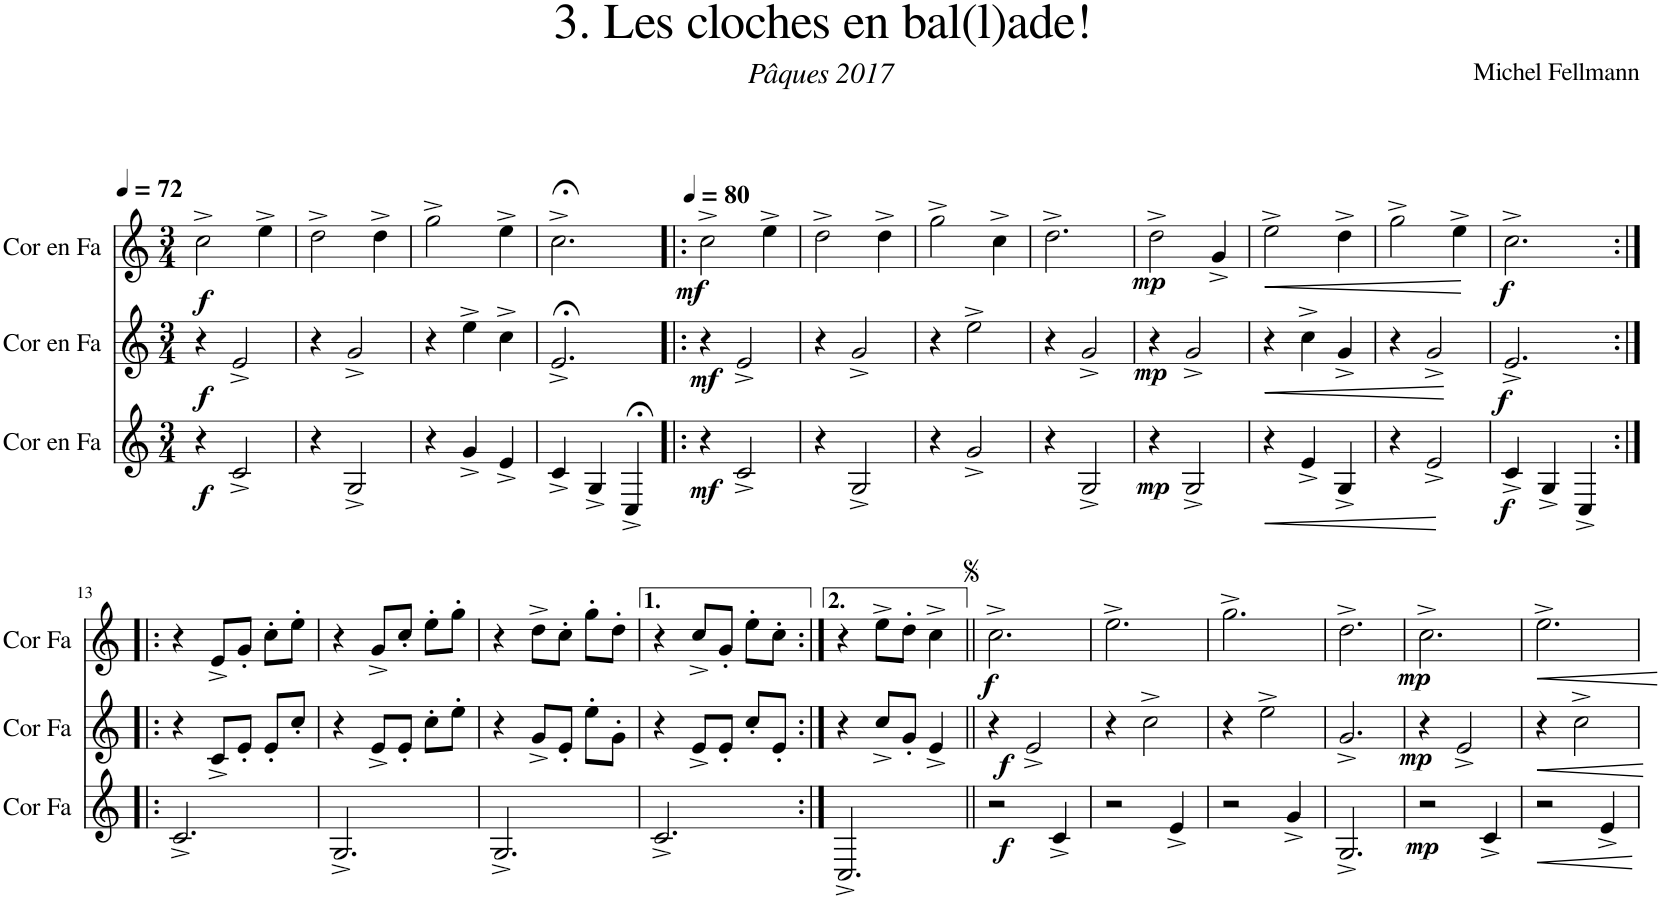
**kern	**dynam	**kern	**dynam	**kern	**dynam
*part3	*part3	*part2	*part2	*part1	*part1
*staff3	*staff3	*staff2	*staff2	*staff1	*staff1
*I"Cor en Fa	*	*I"Cor en Fa	*	*I"Cor en Fa	*
*I'Cor Fa	*	*I'Cor Fa	*	*I'Cor Fa	*
*clefG2	*	*clefG2	*	*clefG2	*
*Trd4c7	*	*Trd4c7	*	*Trd4c7	*
*k[]	*	*k[]	*	*k[]	*
*M3/4	*	*M3/4	*	*M3/4	*
*MM72	*	*MM72	*	*MM72	*
=1	=1	=1	=1	=1	=1
!	!LO:DY:b	!	!LO:DY:b	!	!LO:DY:b
4r	f	4r	f	2cc^\	f
2c^/	.	2e^/	.	.	.
.	.	.	.	4ee^\	.
=2	=2	=2	=2	=2	=2
4r	.	4r	.	2dd^\	.
2G^/	.	2g^/	.	.	.
.	.	.	.	4dd^\	.
=3	=3	=3	=3	=3	=3
4r	.	4r	.	2gg^\	.
4g^/	.	4ee^\	.	.	.
4e^/	.	4cc^\	.	4ee^\	.
=4	=4	=4	=4	=4	=4
4c^/	.	2.e;<^/	.	2.cc;<^\	.
4G^/	.	.	.	.	.
4C;<^/	.	.	.	.	.
=5!|:	=5!|:	=5!|:	=5!|:	=5!|:	=5!|:
*	*	*	*	*MM80	*
!	!LO:DY:b	!	!LO:DY:b	!	!LO:DY:b
4r	mf	4r	mf	2cc^\	mf
2c^/	.	2e^/	.	.	.
.	.	.	.	4ee^\	.
=6	=6	=6	=6	=6	=6
4r	.	4r	.	2dd^\	.
2G^/	.	2g^/	.	.	.
.	.	.	.	4dd^\	.
=7	=7	=7	=7	=7	=7
4r	.	4r	.	2gg^\	.
2g^/	.	2ee^\	.	.	.
.	.	.	.	4cc^\	.
=8	=8	=8	=8	=8	=8
4r	.	4r	.	2.dd^\	.
2G^/	.	2g^/	.	.	.
=9	=9	=9	=9	=9	=9
!	!LO:DY:b	!	!LO:DY:b	!	!LO:DY:b
4r	mp	4r	mp	2dd^\	mp
2G^/	.	2g^/	.	.	.
.	.	.	.	4g^/	.
=10	=10	=10	=10	=10	=10
!	!LO:HP:b	!	!LO:HP:b	!	!LO:HP:b
4r	<	4r	<	2ee^\	<
4e^/	.	4cc^\	.	.	.
4G^/	.	4g^/	.	4dd^\	.
.	[	.	[	.	[
=11	=11	=11	=11	=11	=11
4r	.	4r	.	2gg^\	.
2e^/	.	2g^/	.	.	.
.	.	.	.	4ee^\	.
=12	=12	=12	=12	=12	=12
!	!LO:DY:b	!	!LO:DY:b	!	!LO:DY:b
4c^/	f	2.e^/	f	2.cc^\	f
4G^/	.	.	.	.	.
4C^/	.	.	.	.	.
!!LO:LB:g=z
=13:|!|:	=13:|!|:	=13:|!|:	=13:|!|:	=13:|!|:	=13:|!|:
2.c^/	.	4r	.	4r	.
.	.	8c^/L	.	8e^/L	.
.	.	8e'/J	.	8g'/J	.
.	.	8e'/L	.	8cc'\L	.
.	.	8cc'/J	.	8ee'\J	.
=14	=14	=14	=14	=14	=14
2.G^/	.	4r	.	4r	.
.	.	8e^/L	.	8g^/L	.
.	.	8e'/J	.	8cc'/J	.
.	.	8cc'\L	.	8ee'\L	.
.	.	8ee'\J	.	8gg'\J	.
=15	=15	=15	=15	=15	=15
2.G^/	.	4r	.	4r	.
.	.	8g^/L	.	8dd^\L	.
.	.	8e'/J	.	8cc'\J	.
.	.	8ee'\L	.	8gg'\L	.
.	.	8g'\J	.	8dd'\J	.
=16	=16	=16	=16	=16	=16
2.c^/	.	4r	.	4r	.
.	.	8e^/L	.	8cc^/L	.
.	.	8e'/J	.	8g'/J	.
.	.	8cc'/L	.	8ee'\L	.
.	.	8e'/J	.	8cc'\J	.
=17:|!	=17:|!	=17:|!	=17:|!	=17:|!	=17:|!
2.C^/	.	4r	.	4r	.
.	.	8cc^/L	.	8ee^\L	.
.	.	8g'/J	.	8dd'\J	.
.	.	4e^/	.	4cc^\	.
=18||	=18||	=18||	=18||	=18||	=18||
!	!LO:DY:b	!	!LO:DY:b	!	!LO:DY:b
2r	f	4r	f	2.cc^\	f
.	.	2e^/	.	.	.
4c^/	.	.	.	.	.
=19	=19	=19	=19	=19	=19
2r	.	4r	.	2.ee^\	.
.	.	2cc^\	.	.	.
4e^/	.	.	.	.	.
=20	=20	=20	=20	=20	=20
2r	.	4r	.	2.gg^\	.
.	.	2ee^\	.	.	.
4g^/	.	.	.	.	.
=21	=21	=21	=21	=21	=21
2.G^/	.	2.g^/	.	2.dd^\	.
=22	=22	=22	=22	=22	=22
!	!LO:DY:b	!	!LO:DY:b	!	!LO:DY:b
2r	mp	4r	mp	2.cc^\	mp
.	.	2e^/	.	.	.
4c^/	.	.	.	.	.
=23	=23	=23	=23	=23	=23
!	!LO:HP:b	!	!LO:HP:b	!	!LO:HP:b
2r	<	4r	<	2.ee^\	<
.	.	2cc^\	.	.	.
4e^/	.	.	.	.	.
.	[	.	[	.	[
=	=	=	=	=	=
*-	*-	*-	*-	*-	*-
